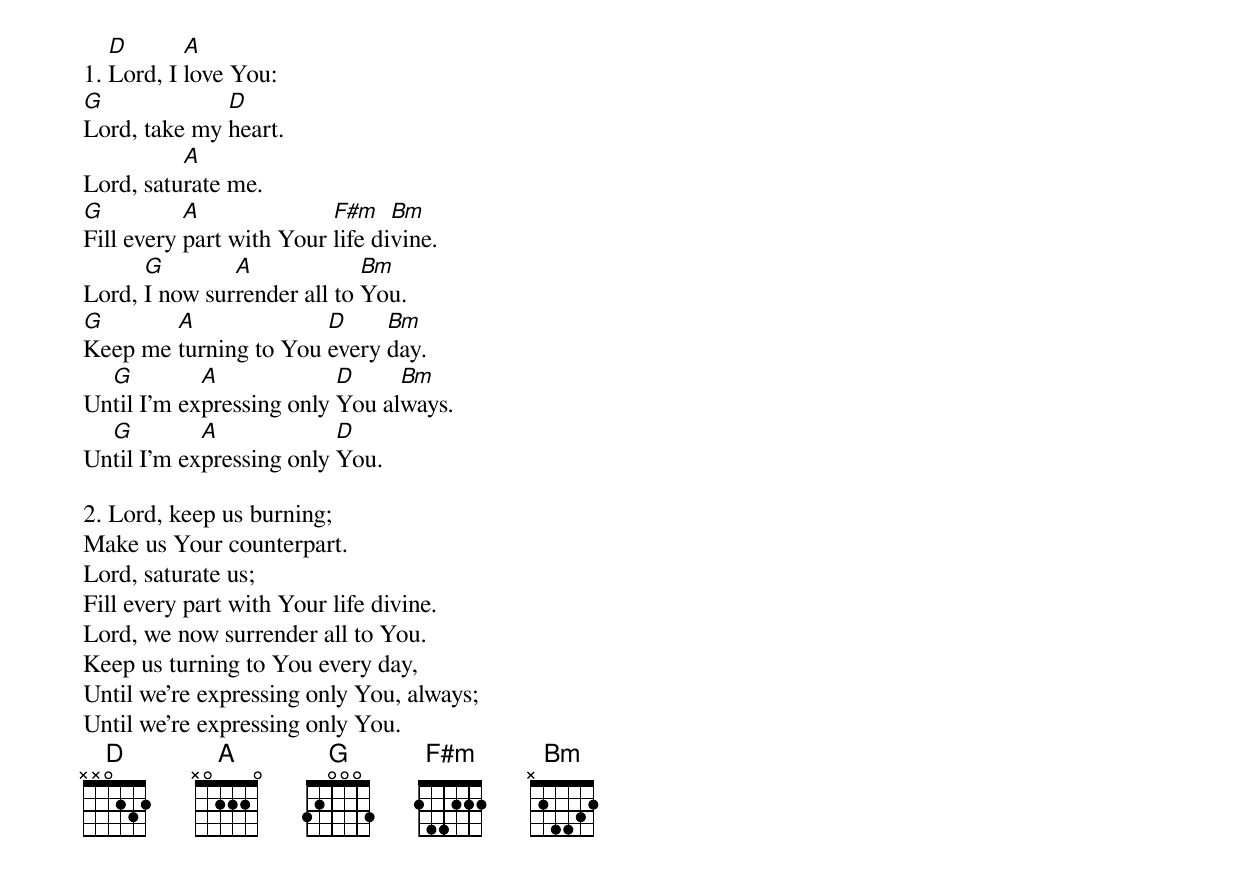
{Lord, I love You: Lord, take my heart}

1. [D]Lord, I [A]love You:
[G]Lord, take my [D]heart.
Lord, satu[A]rate me.
[G]Fill every [A]part with Your [F#m]life di[Bm]vine.
Lord, [G]I now sur[A]render all to [Bm]You.
[G]Keep me [A]turning to You [D]every [Bm]day.
Un[G]til I'm ex[A]pressing only [D]You al[Bm]ways.
Un[G]til I'm ex[A]pressing only [D]You.

2. Lord, keep us burning;
Make us Your counterpart.
Lord, saturate us;
Fill every part with Your life divine.
Lord, we now surrender all to You.
Keep us turning to You every day,
Until we're expressing only You, always;
Until we're expressing only You.
